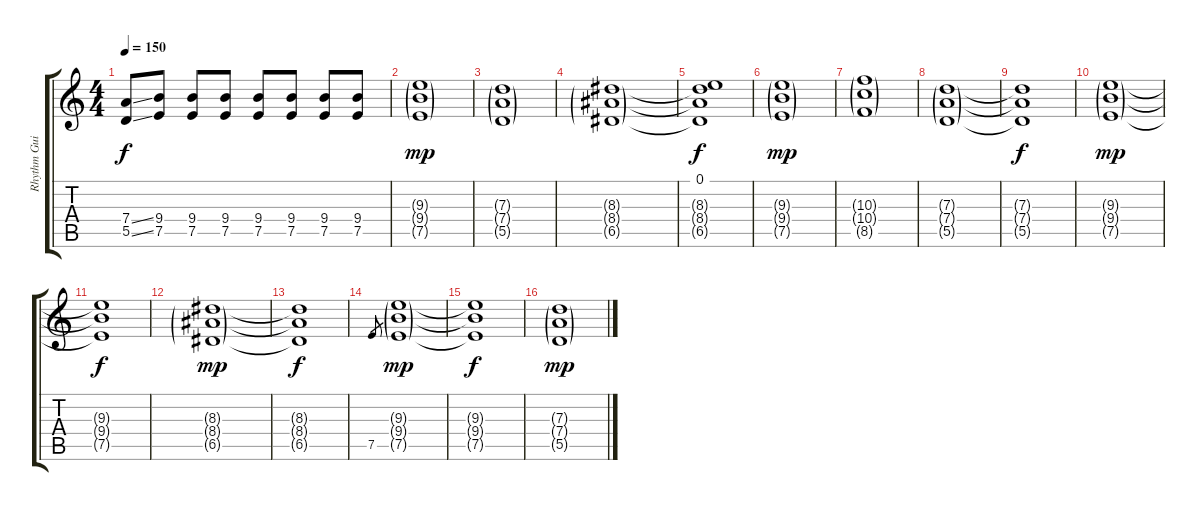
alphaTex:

\track ("Rhythm Guitar" "Rhythm Gui") {instrument distortionguitar}
\staff {score tabs}
\tuning (E4 B3 G3 D3 A2 E2) {hide}
\ts (4 4)
\tempo 150
\clef g2
\ks c
(7.4{ss} 5.5{ss}).8{dy f} (9.4 7.5).8 (9.4 7.5).8 (9.4 7.5).8 (9.4 7.5).8 (9.4 7.5).8 (9.4 7.5).8 (9.4 7.5).8 |
(9.3{g} 9.4{g} 7.5{g}).1{dy mp} |
(7.3{g} 7.4{g} 5.5{g}).1 |
(8.3{g} 8.4{g} 6.5{g}).1 |
(0.1 8.3{t} 8.4{t} 6.5{t}).1{dy f} |
(9.3{g} 9.4{g} 7.5{g}).1{dy mp} |
(10.3{g} 10.4{g} 8.5{g}).1 |
(7.3{g} 7.4{g} 5.5{g}).1 |
(7.3{t} 7.4{t} 5.5{t}).1{dy f} |
(9.3{g} 9.4{g} 7.5{g}).1{dy mp} |
(9.3{t} 9.4{t} 7.5{t}).1{dy f} |
(8.3{g} 8.4{g} 6.5{g}).1{dy mp} |
(8.3{t} 8.4{t} 6.5{t}).1{dy f} |
7.5.8{gr} (9.3{g} 9.4{g} 7.5{g}).1{dy mp} |
(9.3{t} 9.4{t} 7.5{t}).1{dy f} |
(7.3{g} 7.4{g} 5.5{g}).1{dy mp}
